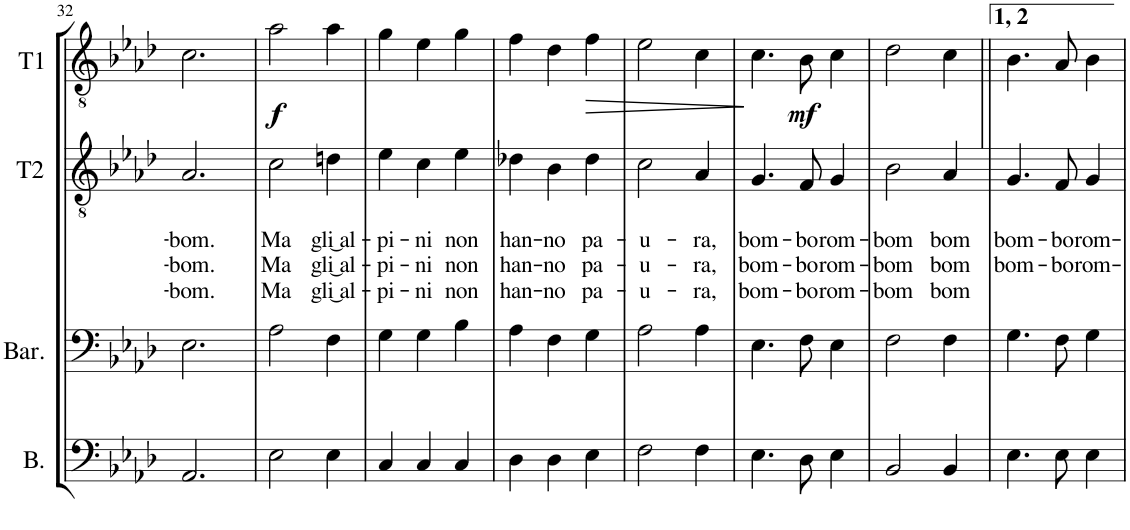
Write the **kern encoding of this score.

**kern	**kern	**kern	**text	**text	**text	**text	**kern	**dynam
*part4	*part3	*part2	*part2	*part2	*part2	*part2	*part1	*part1
*staff4	*staff3	*staff2	*staff2	*staff2	*staff2	*staff2	*staff1	*staff1
*I"Basso	*I"Baritono	*I"Tenore II	*	*	*	*	*I"Tenore I	*
*I'B.	*I'Bar.	*I'T2	*	*	*	*	*I'T1	*
!!LO:PB:g=z
*clefF4	*clefF4	*clefGv2	*	*	*	*	*clefGv2	*
*k[b-e-a-d-]	*k[b-e-a-d-]	*k[b-e-a-d-]	*	*	*	*	*k[b-e-a-d-]	*
*M3/4	*M3/4	*M3/4	*	*	*	*	*M3/4	*
=32	=32	=32	=32	=32	=32	=32	=32	=32
!	!	!	!	!LO:LY:b	!LO:LY:b	!LO:LY:b	!	!
2.AA-/	2.E-\	2.A-/	.	-bom.	-bom.	-bom.	2.c\	.
=33	=33	=33	=33	=33	=33	=33	=33	=33
!	!	!	!	!LO:LY:b	!LO:LY:b	!LO:LY:b	!	!LO:DY:b
2E-\	2A-\	2c\	.	Ma	Ma	Ma	2a-\	f
!	!	!	!	!LO:LY:b	!LO:LY:b	!LO:LY:b	!	!
4E-\	4F\	4dn\	.	gli͜ al-	gli͜ al-	gli͜ al-	4a-\	.
=34	=34	=34	=34	=34	=34	=34	=34	=34
!	!	!	!	!LO:LY:b	!LO:LY:b	!LO:LY:b	!	!
4C/	4G\	4e-\	.	-pi-	-pi-	-pi-	4g\	.
!	!	!	!	!LO:LY:b	!LO:LY:b	!LO:LY:b	!	!
4C/	4G\	4c\	.	-ni	-ni	-ni	4e-\	.
!	!	!	!	!LO:LY:b	!LO:LY:b	!LO:LY:b	!	!
4C/	4B-\	4e-\	.	non	non	non	4g\	.
=35	=35	=35	=35	=35	=35	=35	=35	=35
!	!	!	!	!LO:LY:b	!LO:LY:b	!LO:LY:b	!	!
4D-\	4A-\	4d-X\	.	han-	han-	han-	4f\	.
!	!	!	!	!LO:LY:b	!LO:LY:b	!LO:LY:b	!	!
4D-\	4F\	4B-\	.	-no	-no	-no	4d-\	.
!	!	!	!	!LO:LY:b	!LO:LY:b	!LO:LY:b	!	!LO:HP:b
4E-\	4G\	4d-\	.	pa-	pa-	pa-	4f\	>
=36	=36	=36	=36	=36	=36	=36	=36	=36
!	!	!	!	!LO:LY:b	!LO:LY:b	!LO:LY:b	!	!
2F\	2A-\	2c\	.	-u-	-u-	-u-	2e-\	.
!	!	!	!	!LO:LY:b	!LO:LY:b	!LO:LY:b	!	!
4F\	4A-\	4A-/	.	-ra,	-ra,	-ra,	4c\	.
.	.	.	.	.	.	.	.	]
=37	=37	=37	=37	=37	=37	=37	=37	=37
!	!	!	!	!LO:LY:b	!LO:LY:b	!LO:LY:b	!	!
4.E-\	4.E-\	4.G/	.	bom-	bom-	bom-	4.c\	.
!	!	!	!	!LO:LY:b	!LO:LY:b	!LO:LY:b	!	!LO:DY:b
8D-\	8F\	8F/	.	-bo-	-bo-	-bo-	8B-\	mf
!	!	!	!	!LO:LY:b	!LO:LY:b	!LO:LY:b	!	!
4E-\	4E-\	4G/	.	-rom-	-rom-	-rom-	4c\	.
=38	=38	=38	=38	=38	=38	=38	=38	=38
!	!	!	!	!LO:LY:b	!LO:LY:b	!LO:LY:b	!	!
2BB-/	2F\	2B-\	.	-bom	-bom	-bom	2d-\	.
!	!	!	!	!LO:LY:b	!LO:LY:b	!LO:LY:b	!	!
4BB-/	4F\	4A-/	.	bom	bom	bom	4c\	.
=39||	=39||	=39||	=39||	=39||	=39||	=39||	=39||	=39||
!	!	!	!	!LO:LY:b	!LO:LY:b	!	!	!
4.E-\	4.G\	4.G/	.	bom-	bom-	.	4.B-\	.
!	!	!	!	!LO:LY:b	!LO:LY:b	!	!	!
8E-\	8F\	8F/	.	-bo-	-bo-	.	8A-/	.
!	!	!	!	!LO:LY:b	!LO:LY:b	!	!	!
4E-\	4G\	4G/	.	-rom-	-rom-	.	4B-\	.
=	=	=	=	=	=	=	=	=
*-	*-	*-	*-	*-	*-	*-	*-	*-
